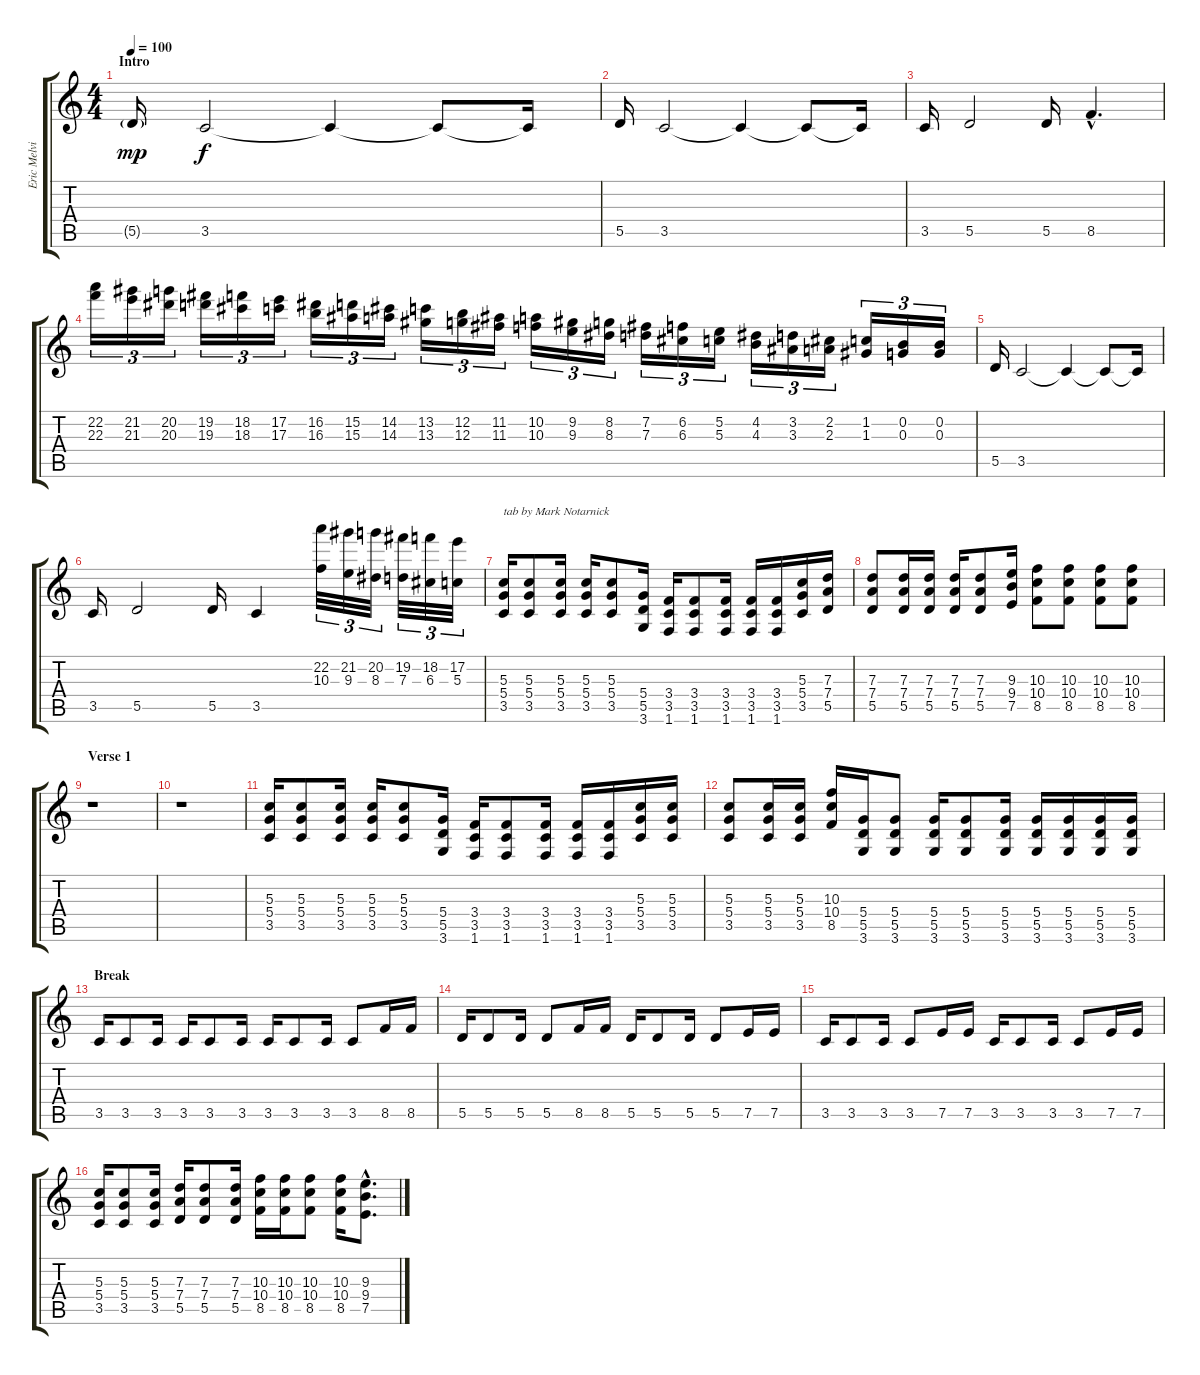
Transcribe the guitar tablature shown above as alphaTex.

\track ("Eric Melvin" "Eric Melvi") {instrument overdrivenguitar}
\staff {score tabs}
\tuning (E4 B3 G3 D3 A2 E2) {hide}
\ts (4 4)
\section ("" "Intro")
\tempo 100
\clef g2
\ks c
5.5{g}.16{dy mp instrument overdrivenguitar} 3.5.2{dy f} 3.5{t}.4 3.5{t}.8 3.5{t}.16 |
5.5.16 3.5.2 3.5{t}.4 3.5{t}.8 3.5{t}.16 |
3.5.16 5.5.2 5.5.16 8.5{hac}.4{d} |
(22.2 22.3).16{tu (3 2)} (21.2 21.3).16{tu (3 2)} (20.2 20.3).16{tu (3 2)} (19.2 19.3).16{tu (3 2)} (18.2 18.3).16{tu (3 2)} (17.2 17.3).16{tu (3 2)} (16.2 16.3).16{tu (3 2)} (15.2 15.3).16{tu (3 2)} (14.2 14.3).16{tu (3 2)} (13.2 13.3).16{tu (3 2)} (12.2 12.3).16{tu (3 2)} (11.2 11.3).16{tu (3 2)} (10.2 10.3).16{tu (3 2)} (9.2 9.3).16{tu (3 2)} (8.2 8.3).16{tu (3 2)} (7.2 7.3).16{tu (3 2)} (6.2 6.3).16{tu (3 2)} (5.2 5.3).16{tu (3 2)} (4.2 4.3).16{tu (3 2)} (3.2 3.3).16{tu (3 2)} (2.2 2.3).16{tu (3 2)} (1.2 1.3).16{tu (3 2)} (0.2 0.3).16{tu (3 2)} (0.2 0.3).16{tu (3 2)} |
5.5.16 3.5.2 3.5{t}.4 3.5{t}.8 3.5{t}.16 |
3.5.16 5.5.2 5.5.16 3.5.4 (22.2 10.3).32{tu (3 2)} (21.2 9.3).32{tu (3 2)} (20.2 8.3).32{tu (3 2)} (19.2 7.3).32{tu (3 2)} (18.2 6.3).32{tu (3 2)} (17.2 5.3).32{tu (3 2)} |
(5.3 5.4 3.5).16{txt "tab by Mark Notarnick"} (5.3 5.4 3.5).8 (5.3 5.4 3.5).16 (5.3 5.4 3.5).16 (5.3 5.4 3.5).8 (5.4 5.5 3.6).16 (3.4 3.5 1.6).16 (3.4 3.5 1.6).8 (3.4 3.5 1.6).16 (3.4 3.5 1.6).16 (3.4 3.5 1.6).16 (5.3 5.4 3.5).16 (7.3 7.4 5.5).16 |
(7.3 7.4 5.5).8 (7.3 7.4 5.5).16 (7.3 7.4 5.5).16 (7.3 7.4 5.5).16 (7.3 7.4 5.5).8 (9.3 9.4 7.5).16 (10.3 10.4 8.5).8 (10.3 10.4 8.5).8 (10.3 10.4 8.5).8 (10.3 10.4 8.5).8 |
\section ("" "Verse 1")
r.1 |
r.1 |
(5.3 5.4 3.5).16 (5.3 5.4 3.5).8 (5.3 5.4 3.5).16 (5.3 5.4 3.5).16 (5.3 5.4 3.5).8 (5.4 5.5 3.6).16 (3.4 3.5 1.6).16 (3.4 3.5 1.6).8 (3.4 3.5 1.6).16 (3.4 3.5 1.6).16 (3.4 3.5 1.6).16 (5.3 5.4 3.5).16 (5.3 5.4 3.5).16 |
(5.3 5.4 3.5).8 (5.3 5.4 3.5).16 (5.3 5.4 3.5).16 (10.3 10.4 8.5).16 (5.4 5.5 3.6).16 (5.4 5.5 3.6).8 (5.4 5.5 3.6).16 (5.4 5.5 3.6).8 (5.4 5.5 3.6).16 (5.4 5.5 3.6).16 (5.4 5.5 3.6).16 (5.4 5.5 3.6).16 (5.4 5.5 3.6).16 |
\section ("" "Break")
3.5.16 3.5.8 3.5.16 3.5.16 3.5.8 3.5.16 3.5.16 3.5.8 3.5.16 3.5.8 8.5.16 8.5.16 |
5.5.16 5.5.8 5.5.16 5.5.8 8.5.16 8.5.16 5.5.16 5.5.8 5.5.16 5.5.8 7.5.16 7.5.16 |
3.5.16 3.5.8 3.5.16 3.5.8 7.5.16 7.5.16 3.5.16 3.5.8 3.5.16 3.5.8 7.5.16 7.5.16 |
(5.3 5.4 3.5).16 (5.3 5.4 3.5).8 (5.3 5.4 3.5).16 (7.3 7.4 5.5).16 (7.3 7.4 5.5).8 (7.3 7.4 5.5).16 (10.3 10.4 8.5).16 (10.3 10.4 8.5).16 (10.3 10.4 8.5).8 (10.3 10.4 8.5).16 (9.3{hac} 9.4{hac} 7.5{hac}).8{d}
